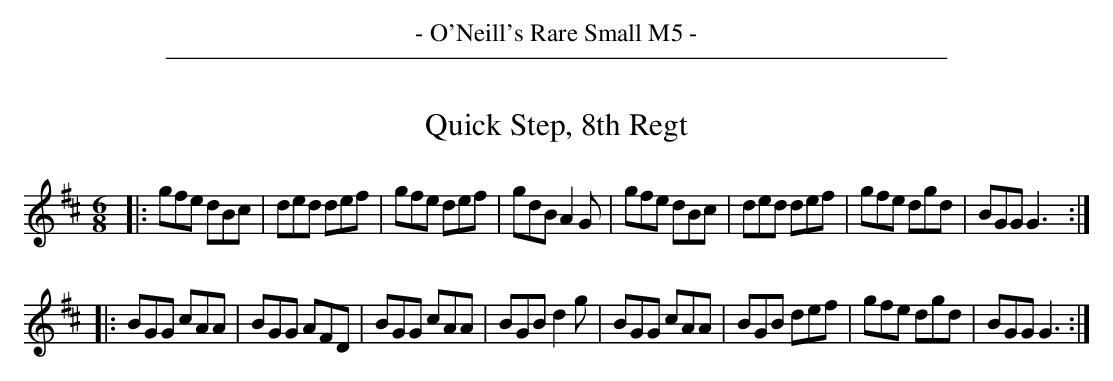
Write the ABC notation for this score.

X:1
T: Quick Step, 8th Regt
M: 6/8
L: 1/8
K: Glydian	% Maybe it should be G major?
|:\
gfe dBc | ded def | gfe def | gdB A2G |\
gfe dBc | ded def | gfe dgd | BGG G3 :|
|:\
BGG cAA | BGG AFD | BGG cAA | BGB d2g |\
BGG cAA | BGB def | gfe dgd | BGG G3 :|
